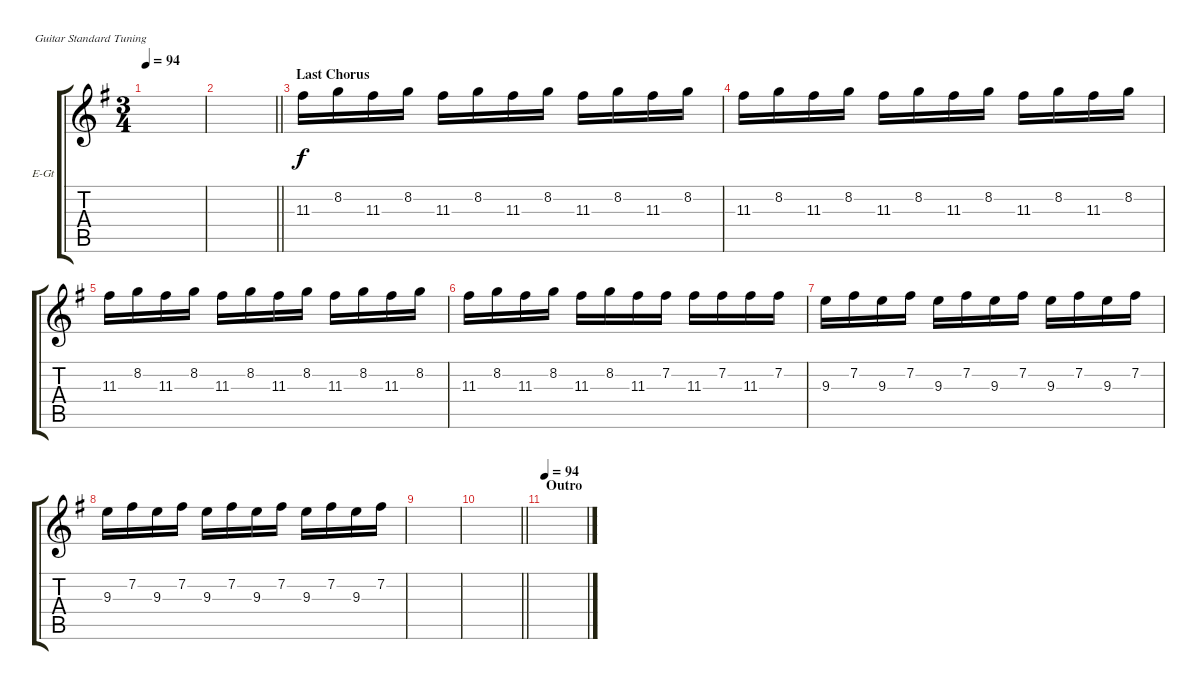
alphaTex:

\bracketExtendMode groupsimilarinstruments
\firstSystemTrackNameOrientation horizontal
\otherSystemsTrackNameOrientation horizontal
\track ("Extra Guitar" "E-Gt") {instrument distortionguitar}
\staff {score tabs}
\tuning (E4 B3 G3 D3 A2 E2)
\ts (3 4)
\tempo 94
\clef g2
\scale
0.333333
\ks g
|
\scale
0.333333
\barLineRight lightlight
|
\section ("" "Last Chorus")
\scale
0.333333 11.3.16 8.2.16 11.3.16 8.2.16 11.3.16 8.2.16 11.3.16 8.2.16 11.3.16 8.2.16 11.3.16 8.2.16 |
\scale
0.333333 11.3.16 8.2.16 11.3.16 8.2.16 11.3.16 8.2.16 11.3.16 8.2.16 11.3.16 8.2.16 11.3.16 8.2.16 |
\scale
0.333333 11.3.16 8.2.16 11.3.16 8.2.16 11.3.16 8.2.16 11.3.16 8.2.16 11.3.16 8.2.16 11.3.16 8.2.16 |
\scale
0.333333 11.3.16 8.2.16 11.3.16 8.2.16 11.3.16 8.2.16 11.3.16 7.2.16 11.3.16 7.2.16 11.3.16 7.2.16 |
\scale
0.333333 9.3.16 7.2.16 9.3.16 7.2.16 9.3.16 7.2.16 9.3.16 7.2.16 9.3.16 7.2.16 9.3.16 7.2.16 |
\scale
0.333333 9.3.16 7.2.16 9.3.16 7.2.16 9.3.16 7.2.16 9.3.16 7.2.16 9.3.16 7.2.16 9.3.16 7.2.16 |
\scale
0.333333 |
\scale
0.333333
\barLineRight lightlight
|
\section ("" "Outro")
\tempo 94
\scale
0.333333 |
\scale
0.333333 |
\scale
0.333333 |
\scale
0.333333 |
\scale
0.333333 |
\scale
0.333333
